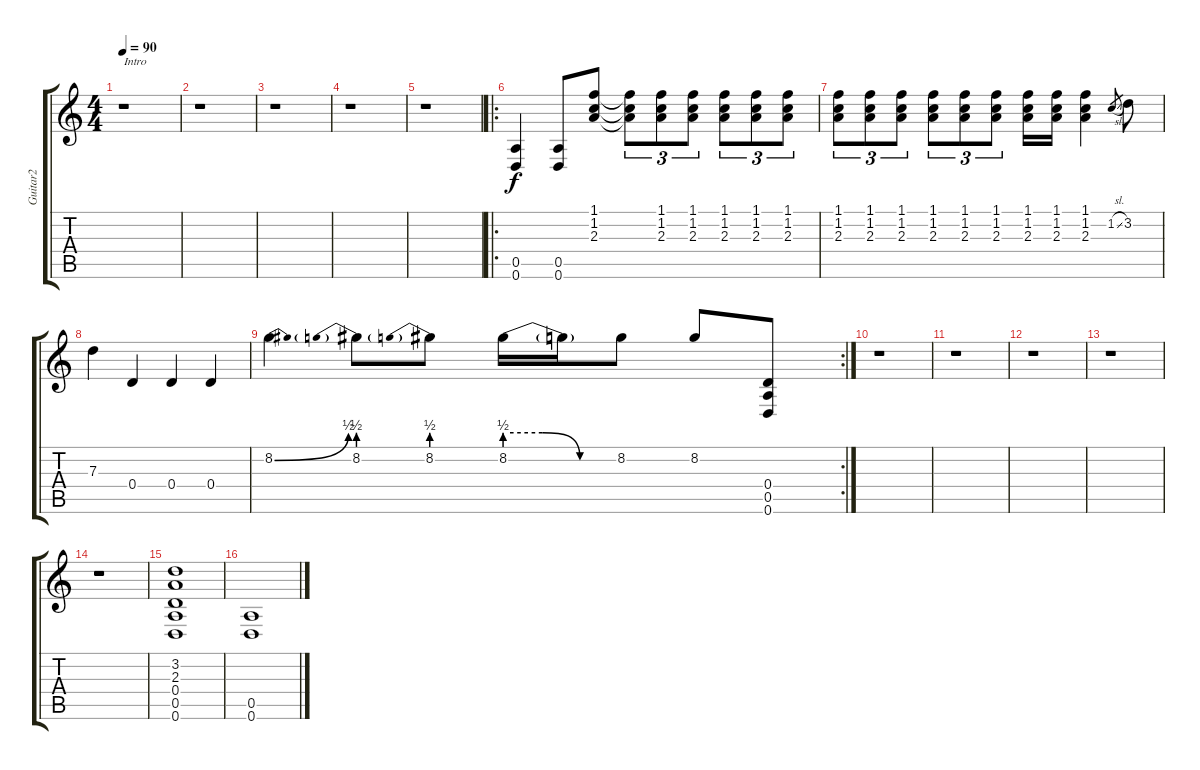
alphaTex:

\track ("Guitar2" "Guitar2") {instrument overdrivenguitar}
\staff {score tabs}
\tuning (E4 B3 G3 D3 A2 D2) {hide}
\ts (4 4)
\tempo 90
\clef g2
\ks c
r.1{txt "Intro" dy f instrument overdrivenguitar} |
r.1 |
r.1 |
r.1 |
r.1 |
\ro
(0.5 0.6).4 (0.5 0.6).8 (1.1 1.2 2.3).8 (1.1{t} 1.2{t} 2.3{t}).8{tu (3 2)} (1.1 1.2 2.3).8{tu (3 2)} (1.1 1.2 2.3).8{tu (3 2)} (1.1 1.2 2.3).8{tu (3 2)} (1.1 1.2 2.3).8{tu (3 2)} (1.1 1.2 2.3).8{tu (3 2)} |
(1.1 1.2 2.3).8{tu (3 2)} (1.1 1.2 2.3).8{tu (3 2)} (1.1 1.2 2.3).8{tu (3 2)} (1.1 1.2 2.3).8{tu (3 2)} (1.1 1.2 2.3).8{tu (3 2)} (1.1 1.2 2.3).8{tu (3 2)} (1.1 1.2 2.3).16 (1.1 1.2 2.3).16 (1.1 1.2 2.3).4 1.2{sl}.8{gr} 3.2.8 |
7.3.4 0.4.4 0.4.4 0.4.4 |
\rc 2
8.2{be (bend 0 0 60 2)}.4 8.2{be (prebend 0 2 60 2)}.8 8.2{be (prebend 0 2 60 2)}.8 8.2{be (custom 0 2 20 2 40 0 60 0)}.16 8.2{t}.16 8.2.8 8.2.8 (0.4 0.5 0.6).8 |
r.1 |
r.1 |
r.1 |
r.1 |
r.1 |
(3.2 2.3 0.4 0.5 0.6).1 |
(0.5 0.6).1
